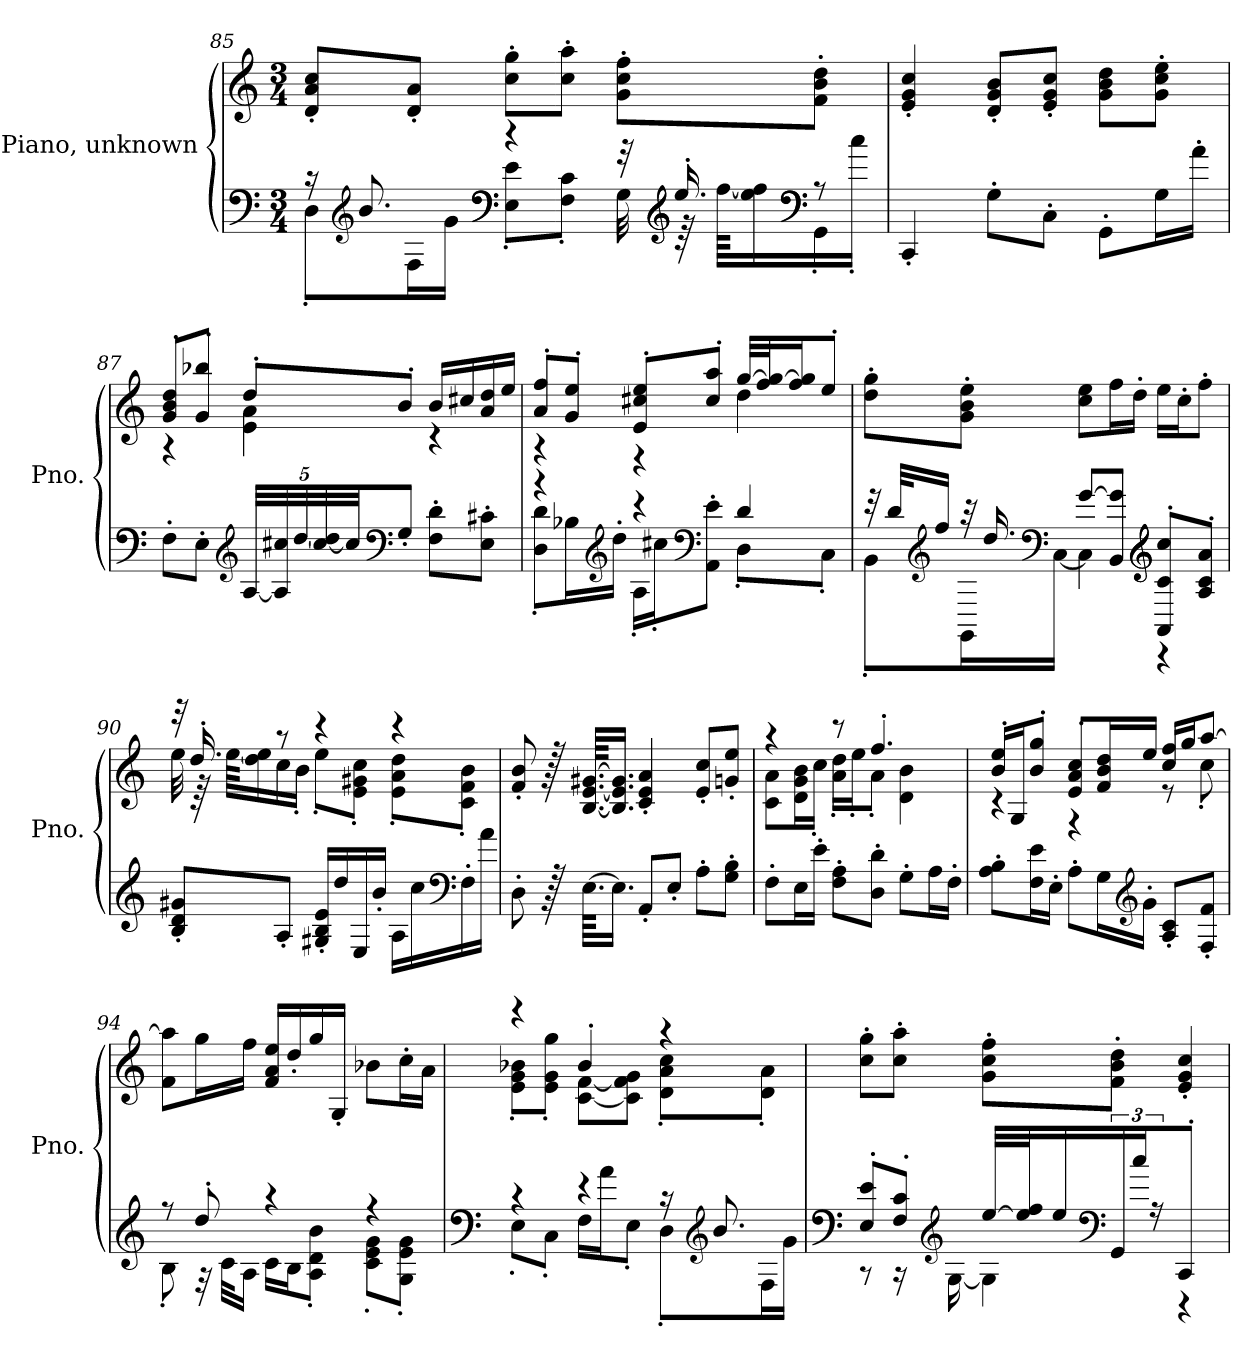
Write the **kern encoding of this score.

**kern	**kern
*part1	*part1
*staff2	*staff1
*I"Piano, unknown	*
*I'Pno.	*
*clefF4	*clefG2
*k[]	*k[]
*M3/4	*M3/4
=85	=85
*^	*
16r	8D'\L	8d/' 8a/' 8cc/'L
*clefG2	*	*
8.b/	.	.
.	16F\L	8d/' 8a/'J
.	16g\JJ	.
*clefF4	*	*
4r	8E\' 8e\'L	8cc\' 8gg\'L
.	8F\' 8c\'J	8cc\' 8aa\'J
32r	32G\	8g\' 8cc\' 8ff\'L
*clefG2	*	*
16.ee'/	64r	.
.	[64ff\KKLL	.
.	16ee\ 16ff\]	.
*clefF4	*	*
8r	16GG'\	8f\' 8b\' 8dd\'J
.	16cc'\JJ	.
*v	*v	*
!!LO:LB:g=z
=86	=86
4CC'/	4e/' 4g/' 4cc/'
8G'\L	8d/' 8g/' 8b/'L
8C'\J	8e/' 8g/' 8cc/'J
8GG'\L	8g\ 8b\ 8dd\L
16G\L	8g\' 8cc\' 8ee\'J
16a'\JJ	.
=87	=87
*	*^
8F'\L	8g/' 8b/' 8dd/'L	4r
8E'\J	8g/' 8bb-X/'J	.
*clefG2	*	*
*Xbrackettup	*	*
[40A/LLL	8dd'/L	4e\ 4a\
40A/] 40cc#X/	.	.
[40dd/	.	.
[40cc#/ 40dd/]	.	.
40cc#/JJ]	.	.
*clefF4	*	*
8G'/J	8b'/J	.
8F\' 8d\'L	16b/LL	4r
.	16cc#X/	.
8E\' 8c#X\'J	16a/ 16dd/	.
.	16ee/JJ	.
=88	=88	=88
*^	*	*
4r	8D\' 8d\'L	8a/' 8ff/'L	4r
.	16B-X\L	8g/' 8ee/'J	.
*clefG2	*	*	*
.	16dd'\JJ	.	.
4r	16A'\LL	8e/' 8cc#X/' 8ee/'L	4r
.	16cc#X'\J	.	.
*clefF4	*	*	*
.	8AA\' 8e\'J	8cc#/' 8aa/'J	.
4d/	8D'\L	[32gg/LLL	4dd\
.	.	32ff/ 32gg/_J	.
.	.	16ff/ 16gg/]J	.
.	8C'\J	8ee'/J	.
*	*	*v	*v
!!LO:PB:g=z
=89	=89	=89
32r	8BB'\L	8dd\' 8gg\'L
32d/KLL	.	.
*clefG2	*	*
16ff/JJ	.	.
32r	16GG\L	8g\' 8b\' 8ee\'J
16.dd/	.	.
*clefF4	*	*
.	[16C\JJ	.
[8g/L	4C\]	8cc\ 8ee\L
8BB/ 8g/]J	.	16ff\L
.	.	16dd'\JJ
*clefG2	*	*
8AA/' 8c/' 8cc/'L	4r	16ee\LL
.	.	16cc'\J
8A/' 8c/' 8a/'J	.	8ff'\J
*v	*v	*
=90	=90
*	*^
8B/' 8d/' 8g#X/'L	32r	32ee\
.	16.dd'/	64r
.	.	[64ee\KKLL
.	.	16dd\ 16ee\]
8A'/J	8r	16cc\
.	.	16b'\JJ
16G#X/' 16B/' 16e/'LL	4r	8ee'\L
16dd/	.	.
16E/	.	8e\' 8g#X\' 8cc\'J
16b'/JJ	.	.
16A\LL	4r	8e\' 8a\' 8dd\'L
16cc\	.	.
*clefF4	*	*
16F'\	.	8c\' 8f\' 8b\'J
16a\JJ	.	.
*	*v	*v
!!LO:LB:g=z
=91	=91
8D'\	8f/' 8b/'
128r	128r
[64.E\KKLL	[64.B/ [64.e/ [64.g#X/KKLL
16.E\JJ]	16.B/] 16.e/] 16.g#/]JJ
8AA'/L	4c/' 4e/' 4a/'
8E'/J	.
8A'\L	8e/' 8cc/'L
8G\' 8B\'J	8gn/' 8ee/'J
=92	=92
*	*^
8F'\L	4r	8c\ 8a\L
16E\L	.	16d\ 16g\ 16b\L
16e'\JJ	.	16cc'\JJ
8F\' 8A\'L	8r	16a\' 16dd\'LL
.	.	16ee'\J
8D\' 8d\'J	4.ff'/	8a'\J
8G'\L	.	4d\ 4b\
16A\L	.	.
16F'\JJ	.	.
=93	=93	=93
8A\' 8B\'L	16b/' 16ee/'LL	4r
.	16G/J	.
16F\ 16e\L	8b/' 8gg/'J	.
16E'\JJ	.	.
8A'\L	8e/' 8a/' 8cc/'L	4r
16G\L	16f/ 16b/ 16dd/L	.
*clefG2	*	*
16g'\JJ	16ee/JJ	.
8A/' 8c/'L	16cc/ 16ff/LL	8r
.	16gg/J	.
8F/' 8f/'J	[8aa/J	8cc'\
*	*v	*v
!!LO:LB:g=z
=94	=94
*^	*
8r	8B'\	8f\ 8aa\]L
8dd'/	32r	16gg\L
.	32c\KLL	.
.	16A\JJ	16ff\JJ
4r	16c\LL	16f/ 16a/ 16ee/LL
.	16B\J	16dd'/
.	8A\' 8d\' 8b\'J	16gg/
.	.	16G'/JJ
4r	8c\' 8e\' 8g\'L	8b-X\L
.	8G\' 8e\' 8g\'J	16cc'\L
.	.	16a\JJ
=95	=95	=95
*clefF4	*	*
*	*	*^
4r	8E'\L	4r	8e\' 8g\' 8b-X\'L
.	8C'\J	.	8e\' 8g\' 8gg\'J
4r	16F\LL	4b-'/	[8c\ [8f\L
.	16a\J	.	.
.	8E'\J	.	8c\] 8f\] 8g\J
16r	8D'\L	4r	8d\' 8a\' 8cc\'L
*clefG2	*	*	*
8.b/	.	.	.
.	16F\L	.	8d\' 8a\'J
.	16g\JJ	.	.
*	*	*v	*v
=96	=96	=96
*clefF4	*	*
8E/' 8e/'L	8r	8cc\' 8gg\'L
8F/' 8c/'J	16r	8cc\' 8aa\'J
*clefG2	*	*
.	[16G\	.
[32ee/LLL	4G\]	8g\' 8cc\' 8ff\'L
32ee/] 32ff/J	.	.
16ee/	.	.
*clefF4	*	*
*brackettup	*	*
24GG/	.	8f\' 8b\' 8dd\'J
24cc/JJ	.	.
24r	.	.
4CC'/	4r	4e/' 4g/' 4cc/'
*v	*v	*
=	=
*-	*-
